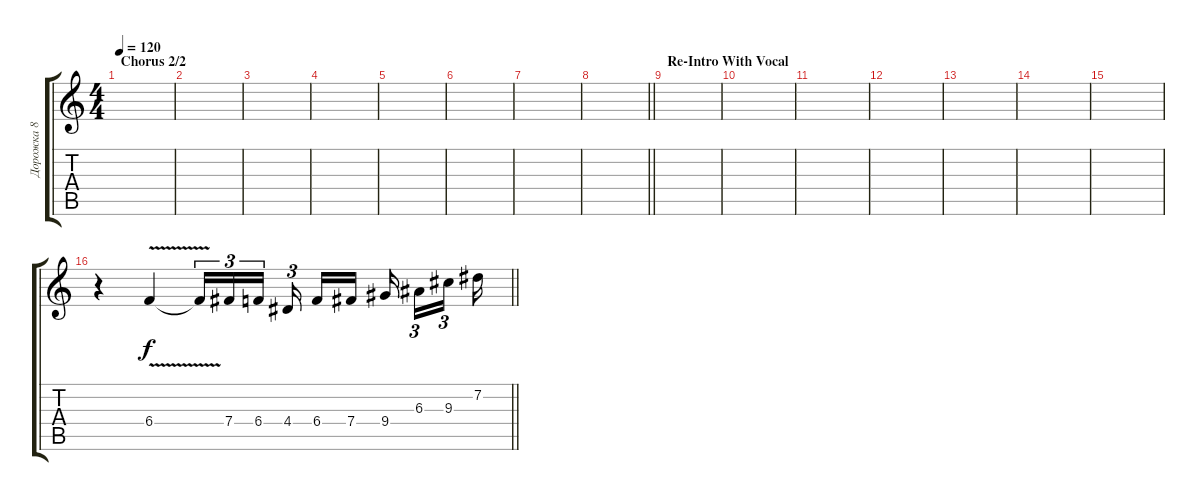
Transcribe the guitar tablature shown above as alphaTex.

\track ("Дорожка 8" "Дорожка 8") {instrument distortionguitar}
\staff {score tabs}
\tuning (Db4 Ab3 E3 B2 Gb2 B1) {hide}
\ts (4 4)
\section ("" "Chorus 2/2")
\tempo 120
\clef g2
\ks c
|
|
|
|
|
|
|
\barLineRight lightlight
|
\section ("" "Re-Intro With Vocal")
|
|
|
|
|
|
|
\barLineRight lightlight
r.4{volume 16} 6.4{v}.4 6.4{t}.16{tu (3 2)} 7.4.16{tu (3 2)} 6.4.16{tu (3 2) beam splitsecondary} 4.4.16{tu (3 2) beam splitsecondary} 6.4.16 7.4.16 9.4.16{beam splitsecondary} 6.3.16{tu (3 2)} 9.3.16{tu (3 2) beam splitsecondary} 7.2.16
